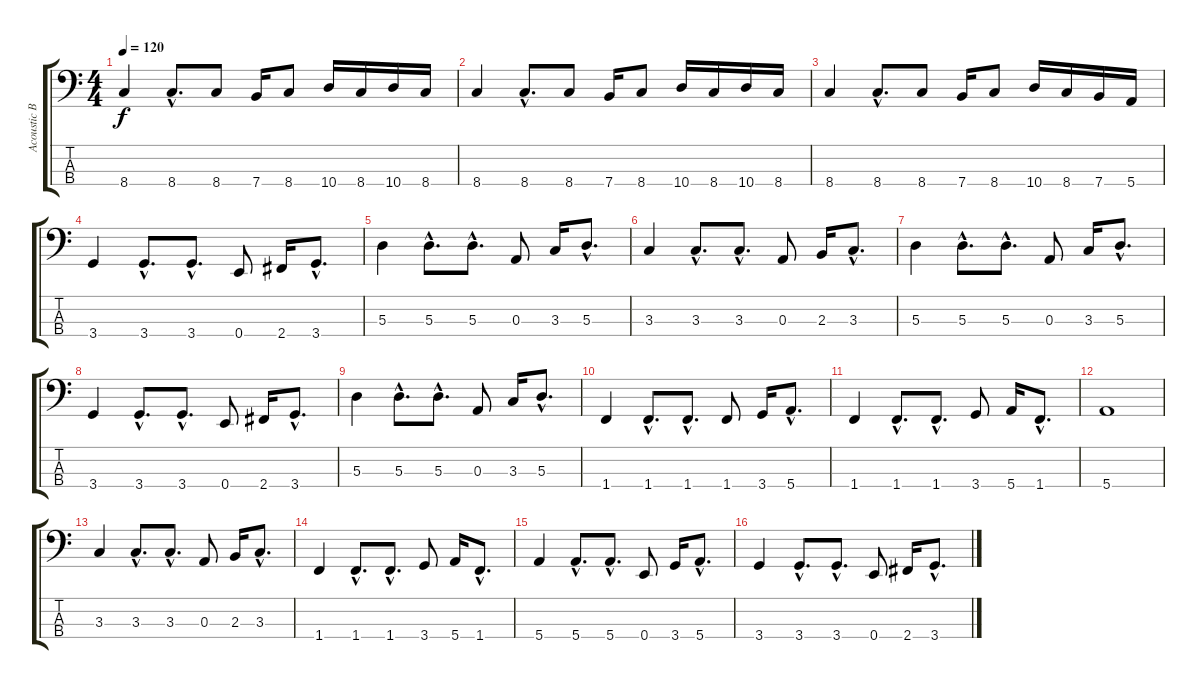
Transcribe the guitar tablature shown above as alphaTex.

\track ("Acoustic Bass" "Acoustic B") {instrument electricbassfinger}
\staff {score tabs}
\tuning (G2 D2 A1 E1) {hide}
\ts (4 4)
\tempo 120
\clef f4
\ks c
8.4.4{dy f} 8.4{hac}.8{d} 8.4.8 7.4.16 8.4.8 10.4.16 8.4.16 10.4.16 8.4.16 |
8.4.4 8.4{hac}.8{d} 8.4.8 7.4.16 8.4.8 10.4.16 8.4.16 10.4.16 8.4.16 |
8.4.4 8.4{hac}.8{d} 8.4.8 7.4.16 8.4.8 10.4.16 8.4.16 7.4.16 5.4.16 |
3.4.4 3.4{hac}.8{d} 3.4{hac}.8{d} 0.4.8 2.4.16 3.4{hac}.8{d} |
5.3.4 5.3{hac}.8{d} 5.3{hac}.8{d} 0.3.8 3.3.16 5.3{hac}.8{d} |
3.3.4 3.3{hac}.8{d} 3.3{hac}.8{d} 0.3.8 2.3.16 3.3{hac}.8{d} |
5.3.4 5.3{hac}.8{d} 5.3{hac}.8{d} 0.3.8 3.3.16 5.3{hac}.8{d} |
3.4.4 3.4{hac}.8{d} 3.4{hac}.8{d} 0.4.8 2.4.16 3.4{hac}.8{d} |
5.3.4 5.3{hac}.8{d} 5.3{hac}.8{d} 0.3.8 3.3.16 5.3{hac}.8{d} |
1.4.4 1.4{hac}.8{d} 1.4{hac}.8{d} 1.4.8 3.4.16 5.4{hac}.8{d} |
1.4.4 1.4{hac}.8{d} 1.4{hac}.8{d} 3.4.8 5.4.16 1.4{hac}.8{d} |
5.4.1 |
3.3.4 3.3{hac}.8{d} 3.3{hac}.8{d} 0.3.8 2.3.16 3.3{hac}.8{d} |
1.4.4 1.4{hac}.8{d} 1.4{hac}.8{d} 3.4.8 5.4.16 1.4{hac}.8{d} |
5.4.4 5.4{hac}.8{d} 5.4{hac}.8{d} 0.4.8 3.4.16 5.4{hac}.8{d} |
3.4.4 3.4{hac}.8{d} 3.4{hac}.8{d} 0.4.8 2.4.16 3.4{hac}.8{d}
